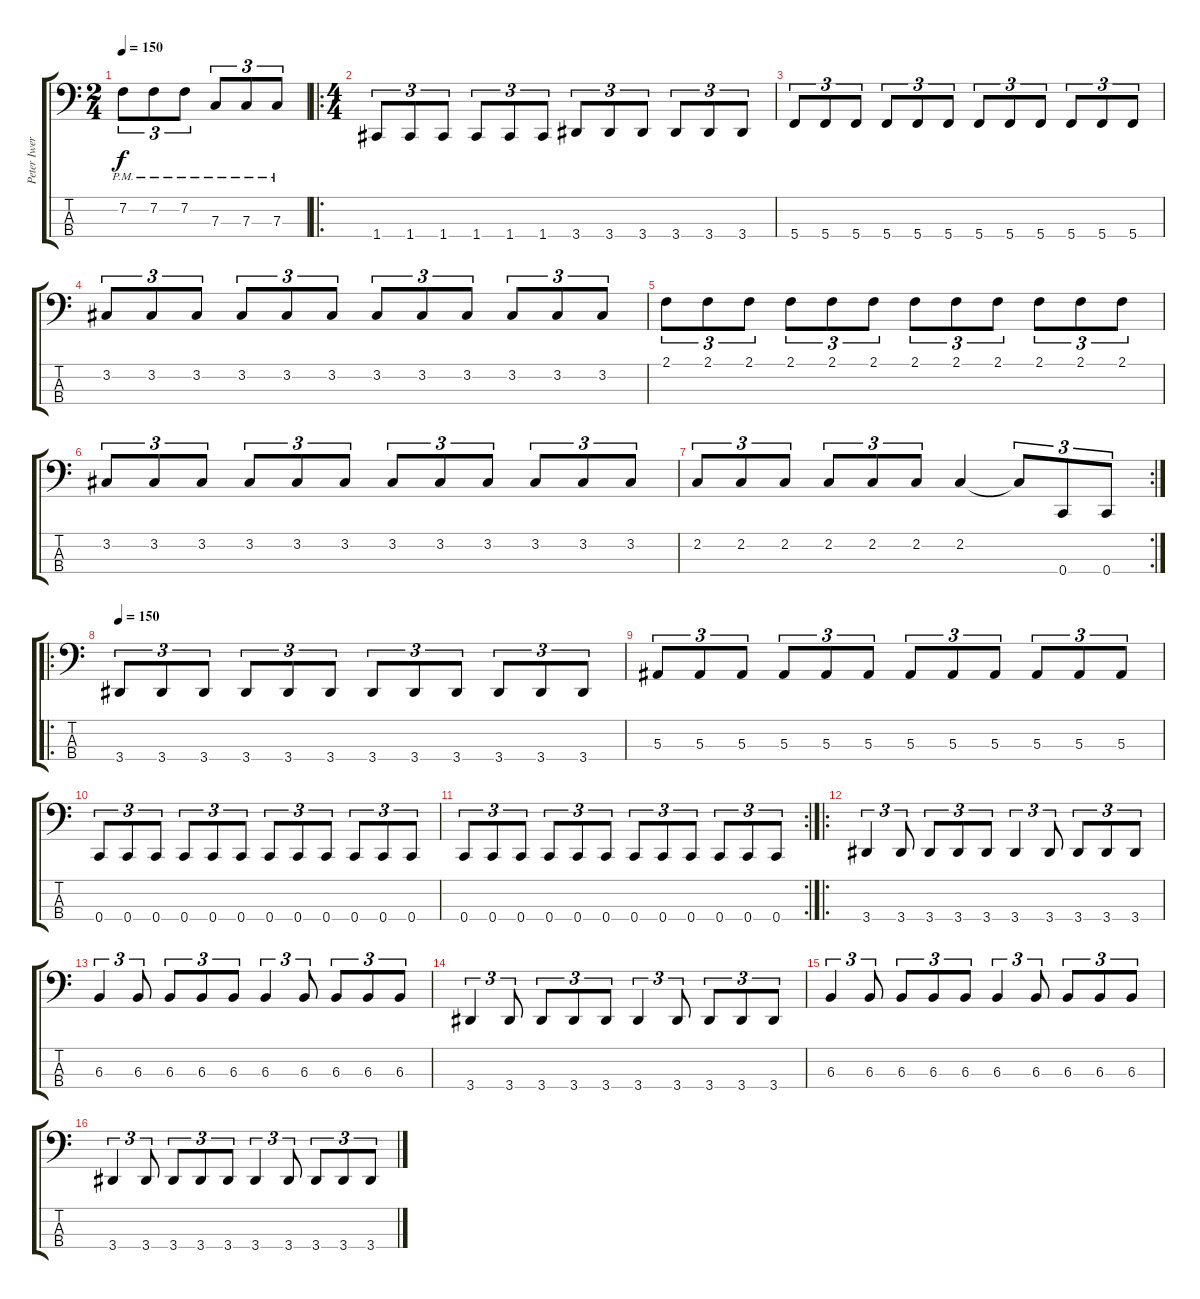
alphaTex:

\track ("Peter Iwers" "Peter Iwer") {instrument electricbassfinger}
\staff {score tabs}
\tuning (Eb2 Bb1 F1 C1) {hide}
\ts (2 4)
\tempo 150
\clef f4
\ks c
7.2{pm}.8{tu (3 2) dy f volume 12 instrument electricbassfinger} 7.2{pm}.8{tu (3 2)} 7.2{pm}.8{tu (3 2)} 7.3{pm}.8{tu (3 2)} 7.3{pm}.8{tu (3 2)} 7.3{pm}.8{tu (3 2)} |
\ro
\ts (4 4)
1.4.8{tu (3 2) volume 14} 1.4.8{tu (3 2)} 1.4.8{tu (3 2)} 1.4.8{tu (3 2)} 1.4.8{tu (3 2)} 1.4.8{tu (3 2)} 3.4.8{tu (3 2)} 3.4.8{tu (3 2)} 3.4.8{tu (3 2)} 3.4.8{tu (3 2)} 3.4.8{tu (3 2)} 3.4.8{tu (3 2)} |
5.4.8{tu (3 2)} 5.4.8{tu (3 2)} 5.4.8{tu (3 2)} 5.4.8{tu (3 2)} 5.4.8{tu (3 2)} 5.4.8{tu (3 2)} 5.4.8{tu (3 2)} 5.4.8{tu (3 2)} 5.4.8{tu (3 2)} 5.4.8{tu (3 2)} 5.4.8{tu (3 2)} 5.4.8{tu (3 2)} |
3.2.8{tu (3 2)} 3.2.8{tu (3 2)} 3.2.8{tu (3 2)} 3.2.8{tu (3 2)} 3.2.8{tu (3 2)} 3.2.8{tu (3 2)} 3.2.8{tu (3 2)} 3.2.8{tu (3 2)} 3.2.8{tu (3 2)} 3.2.8{tu (3 2)} 3.2.8{tu (3 2)} 3.2.8{tu (3 2)} |
2.1.8{tu (3 2)} 2.1.8{tu (3 2)} 2.1.8{tu (3 2)} 2.1.8{tu (3 2)} 2.1.8{tu (3 2)} 2.1.8{tu (3 2)} 2.1.8{tu (3 2)} 2.1.8{tu (3 2)} 2.1.8{tu (3 2)} 2.1.8{tu (3 2)} 2.1.8{tu (3 2)} 2.1.8{tu (3 2)} |
3.2.8{tu (3 2)} 3.2.8{tu (3 2)} 3.2.8{tu (3 2)} 3.2.8{tu (3 2)} 3.2.8{tu (3 2)} 3.2.8{tu (3 2)} 3.2.8{tu (3 2)} 3.2.8{tu (3 2)} 3.2.8{tu (3 2)} 3.2.8{tu (3 2)} 3.2.8{tu (3 2)} 3.2.8{tu (3 2)} |
\rc 2
2.2.8{tu (3 2)} 2.2.8{tu (3 2)} 2.2.8{tu (3 2)} 2.2.8{tu (3 2)} 2.2.8{tu (3 2)} 2.2.8{tu (3 2)} 2.2.4 2.2{t}.8{tu (3 2)} 0.4.8{tu (3 2)} 0.4.8{tu (3 2)} |
\ro
\tempo 150
3.4.8{tu (3 2)} 3.4.8{tu (3 2)} 3.4.8{tu (3 2)} 3.4.8{tu (3 2)} 3.4.8{tu (3 2)} 3.4.8{tu (3 2)} 3.4.8{tu (3 2)} 3.4.8{tu (3 2)} 3.4.8{tu (3 2)} 3.4.8{tu (3 2)} 3.4.8{tu (3 2)} 3.4.8{tu (3 2)} |
5.3.8{tu (3 2)} 5.3.8{tu (3 2)} 5.3.8{tu (3 2)} 5.3.8{tu (3 2)} 5.3.8{tu (3 2)} 5.3.8{tu (3 2)} 5.3.8{tu (3 2)} 5.3.8{tu (3 2)} 5.3.8{tu (3 2)} 5.3.8{tu (3 2)} 5.3.8{tu (3 2)} 5.3.8{tu (3 2)} |
0.4.8{tu (3 2)} 0.4.8{tu (3 2)} 0.4.8{tu (3 2)} 0.4.8{tu (3 2)} 0.4.8{tu (3 2)} 0.4.8{tu (3 2)} 0.4.8{tu (3 2)} 0.4.8{tu (3 2)} 0.4.8{tu (3 2)} 0.4.8{tu (3 2)} 0.4.8{tu (3 2)} 0.4.8{tu (3 2)} |
\rc 2
0.4.8{tu (3 2)} 0.4.8{tu (3 2)} 0.4.8{tu (3 2)} 0.4.8{tu (3 2)} 0.4.8{tu (3 2)} 0.4.8{tu (3 2)} 0.4.8{tu (3 2)} 0.4.8{tu (3 2)} 0.4.8{tu (3 2)} 0.4.8{tu (3 2)} 0.4.8{tu (3 2)} 0.4.8{tu (3 2)} |
\ro
3.4.4{tu (3 2)} 3.4.8{tu (3 2)} 3.4.8{tu (3 2)} 3.4.8{tu (3 2)} 3.4.8{tu (3 2)} 3.4.4{tu (3 2)} 3.4.8{tu (3 2)} 3.4.8{tu (3 2)} 3.4.8{tu (3 2)} 3.4.8{tu (3 2)} |
6.3.4{tu (3 2)} 6.3.8{tu (3 2)} 6.3.8{tu (3 2)} 6.3.8{tu (3 2)} 6.3.8{tu (3 2)} 6.3.4{tu (3 2)} 6.3.8{tu (3 2)} 6.3.8{tu (3 2)} 6.3.8{tu (3 2)} 6.3.8{tu (3 2)} |
3.4.4{tu (3 2)} 3.4.8{tu (3 2)} 3.4.8{tu (3 2)} 3.4.8{tu (3 2)} 3.4.8{tu (3 2)} 3.4.4{tu (3 2)} 3.4.8{tu (3 2)} 3.4.8{tu (3 2)} 3.4.8{tu (3 2)} 3.4.8{tu (3 2)} |
6.3.4{tu (3 2)} 6.3.8{tu (3 2)} 6.3.8{tu (3 2)} 6.3.8{tu (3 2)} 6.3.8{tu (3 2)} 6.3.4{tu (3 2)} 6.3.8{tu (3 2)} 6.3.8{tu (3 2)} 6.3.8{tu (3 2)} 6.3.8{tu (3 2)} |
3.4.4{tu (3 2)} 3.4.8{tu (3 2)} 3.4.8{tu (3 2)} 3.4.8{tu (3 2)} 3.4.8{tu (3 2)} 3.4.4{tu (3 2)} 3.4.8{tu (3 2)} 3.4.8{tu (3 2)} 3.4.8{tu (3 2)} 3.4.8{tu (3 2)}
